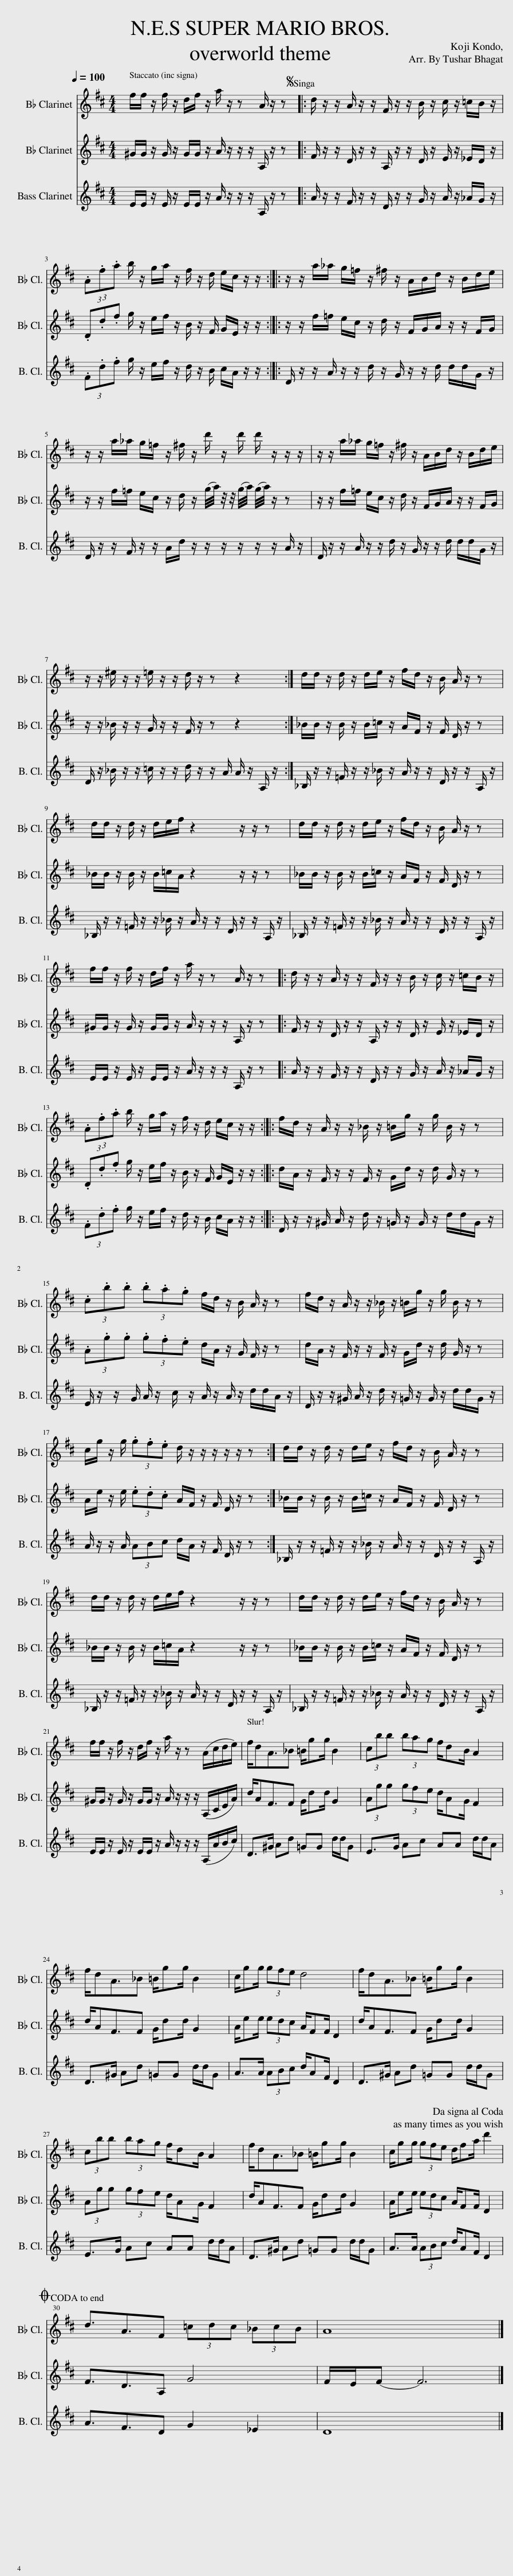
X:1
%%score 1 2 3
L:1/8
Q:1/4=100
M:4/4
I:linebreak $
K:none
V:1 treble transpose=-2
V:2 treble transpose=-2
V:3 treble transpose=-14
V:1
[K:D] f/f/ z/ f/ z/ d/f/ z/ a/ z/ z A/ z/ z |:S d/ z/ z/ A/ z/ z/ F/ z/ z/ B/ z/ c/ z/ =c/B/ z/ |$ (3.A.f.a b/ z/ g/a/ z/ f/ z/ d/ e/c/ z/ z/ :: z/ z/ a/_a/ g/=f/ z/ ^f/ z/ A/B/d/ z/ B/d/e/ |$ z/ z/ a/_a/ g/=f/ z/ ^f/ z/ d'/ z/ d'/ d'/ z/ z/ z/ | %5
 z/ z/ a/_a/ g/=f/ z/ ^f/ z/ A/B/d/ z/ B/d/e/ |$ z/ z/ ^e/ z/ z/ =e/ z/ z/ d/ z/ z z2 :| d/d/ z/ d/ z/ d/e/ z/ f/d/ z/ B/ A/ z/ z |$ d/d/ z/ d/ z/ d/e/f/ z2 z/ z/ z | d/d/ z/ d/ z/ d/e/ z/ f/d/ z/ B/ A/ z/ z |$ %10
 f/f/ z/ f/ z/ d/f/ z/ a/ z/ z A/ z/ z |: d/ z/ z/ A/ z/ z/ F/ z/ z/ B/ z/ c/ z/ =c/B/ z/ |$ (3.A.f.a b/ z/ g/a/ z/ f/ z/ d/ e/c/ z/ z/ :: f/d/ z/ A/ z/ z/ _B/ z/ =B/g/ z/ g/ B/ z/ z |$ (3.c.b.b (3.b.a.g f/d/ z/ B/ A/ z/ z | %15
 f/d/ z/ A/ z/ z/ _B/ z/ =B/g/ z/ g/ B/ z/ z |$ c/g/ z/ g/ (3.g.f.e d/ z/ z/ z/ z/ z/ z :| d/d/ z/ d/ z/ d/e/ z/ f/d/ z/ B/ A/ z/ z |$ d/d/ z/ d/ z/ d/e/f/ z2 z/ z/ z | d/d/ z/ d/ z/ d/e/ z/ f/d/ z/ B/ A/ z/ z |$ %20
 f/f/ z/ f/ z/ d/f/ z/ a/ z/ z (A/c/d/e/) | f/dA3/2_B =B/gg/ B2 | (3cbb (3bag f/dB/ A2 |$ f/dA3/2_B =B/gg/ B2 | c/gg/ (3gfe d4 | %25
 f/dA3/2_B =B/gg/ B2 |$ (3cbb (3bag f/dB/ A2 | f/dA3/2_B =B/gg/ B2 | c/gg/ (3gfe d/fa/ d'2!D.S.! |$O d3/2A3/2F (3=cdc (3_BcB | %30
 A8 |] %31
V:2
[K:D] ^G/G/ z/ G/ z/ G/G/ z/ A/ z/ z/ z/ A,/ z/ z |: F/ z/ z/ D/ z/ z/ A,/ z/ z/ D/ z/ E/ z/ _E/D/ z/ |$ (3.D.d.f g/ z/ e/f/ z/ B/ z/ F/ G/E/ z/ z/ :: z/ z/ f/=f/ e/c/ z/ d/ z/ F/G/A/ z/ z/ F/G/ |$ z/ z/ f/=f/ e/c/ z/ d/ z/ (g/4a/4) z/4 z/4 (g/4a/4) (g/4a/4) z/ z | %5
 z/ z/ f/=f/ e/c/ z/ d/ z/ F/G/A/ z/ z/ F/G/ |$ z/ z/ _B/ z/ z/ G/ z/ z/ F/ z/ z z2 :| _B/B/ z/ B/ z/ B/=c/ z/ A/F/ z/ F/ D/ z/ z |$ _B/B/ z/ B/ z/ B/=c/A/ z2 z/ z/ z | _B/B/ z/ B/ z/ B/=c/ z/ A/F/ z/ F/ D/ z/ z |$ %10
 ^G/G/ z/ G/ z/ G/G/ z/ A/ z/ z/ z/ A,/ z/ z |: F/ z/ z/ D/ z/ z/ A,/ z/ z/ D/ z/ E/ z/ _E/D/ z/ |$ (3.D.d.f g/ z/ e/f/ z/ B/ z/ F/ G/E/ z/ z/ :: d/A/ z/ F/ z/ z/ F/ z/ G/d/ z/ d/ G/ z/ z |$ (3.A.g.g (3.g.f.e d/A/ z/ G/ F/ z/ z | %15
 d/A/ z/ F/ z/ z/ F/ z/ G/d/ z/ d/ G/ z/ z |$ A/e/ z/ e/ (3.e.d.c A/F/ z/ F/ D/ z/ z :| _B/B/ z/ B/ z/ B/=c/ z/ A/F/ z/ F/ D/ z/ z |$ _B/B/ z/ B/ z/ B/=c/A/ z2 z/ z/ z | _B/B/ z/ B/ z/ B/=c/ z/ A/F/ z/ F/ D/ z/ z |$ %20
 ^G/G/ z/ G/ z/ G/G/ z/ A/ z/ z/ z/ (A,/C/E/A/) | d/AF3/2F G/dd/ G2 | (3Agg (3gfe d/AG/ F2 |$ d/AF3/2F G/dd/ G2 | A/ee/ (3edc A/FF/ D2 | %25
 d/AF3/2F G/dd/ G2 |$ (3Agg (3gfe d/AG/ F2 | d/AF3/2F G/dd/ G2 | A/ee/ (3edc A/FF/ D2 |$ F3/2D3/2A, G4 | %30
 F/E/F- F6 |] %31
V:3
[K:D] E/E/ z/ E/ z/ E/E/ z/ A/ z/ z/ z/ A,/ z/ z |: A/ z/ z/ F/ z/ z/ D/ z/ z/ G/ z/ A/ z/ _A/G/ z/ |$ (3.F.d.f g/ z/ e/f/ z/ d/ z/ B/ c/A/ z/ z/ :: D/ z/ z/ A/ z/ z/ d/ z/ G/ z/ z/ d/ d/d/G/ z/ |$ D/ z/ z/ F/ z/ z/ A/d/ z/ z/ z/ z/ z/ z/ A/ z/ | %5
 D/ z/ z/ A/ z/ z/ d/ z/ G/ z/ z/ d/ d/d/G/ z/ |$ D/ z/ _B/ z/ z/ =c/ z/ z/ d/ z/ z/ A/ A/ z/ A,/ z/ :| _B,/ z/ z/ =F/ z/ z/ _B/ z/ A/ z/ z/ D/ z/ z/ A,/ z/ |$ _B,/ z/ z/ =F/ z/ z/ _B/ z/ A/ z/ z/ D/ z/ z/ A,/ z/ | _B,/ z/ z/ =F/ z/ z/ _B/ z/ A/ z/ z/ D/ z/ z/ A,/ z/ |$ %10
 E/E/ z/ E/ z/ E/E/ z/ A/ z/ z/ z/ A,/ z/ z |: A/ z/ z/ F/ z/ z/ D/ z/ z/ G/ z/ A/ z/ _A/G/ z/ |$ (3.F.d.f g/ z/ e/f/ z/ d/ z/ B/ c/A/ z/ z/ :: D/ z/ z/ ^G/ A/ z/ d/ z/ =G/ z/ G/ z/ d/d/G/ z/ |$ E/ z/ z/ G/ A/ z/ c/ z/ A/ z/ A/ z/ d/d/A/ z/ | %15
 D/ z/ z/ ^G/ A/ z/ d/ z/ =G/ z/ G/ z/ d/d/G/ z/ |$ A/ z/ z/ A/ (3ABc d/A/ z/ F/ D/ z/ z :| _B,/ z/ z/ =F/ z/ z/ _B/ z/ A/ z/ z/ D/ z/ z/ A,/ z/ |$ _B,/ z/ z/ =F/ z/ z/ _B/ z/ A/ z/ z/ D/ z/ z/ A,/ z/ | _B,/ z/ z/ =F/ z/ z/ _B/ z/ A/ z/ z/ D/ z/ z/ A,/ z/ |$ %20
 E/E/ z/ E/ z/ E/E/ z/ A/ z/ z/ z/ (A,/A/B/c/) | D>^G Ad =GG d/d/G | E>G Ac AA d/d/A |$ D>^G Ad =GG d/d/G | A>A (3ABc d/AF/ D2 | %25
 D>^G Ad =GG d/d/G |$ E>G Ac AA d/d/A | D>^G Ad =GG d/d/G | A>A (3ABc d/AF/ D2 |$ A3/2F3/2D G2 _E2 | %30
 D8 |] %31
